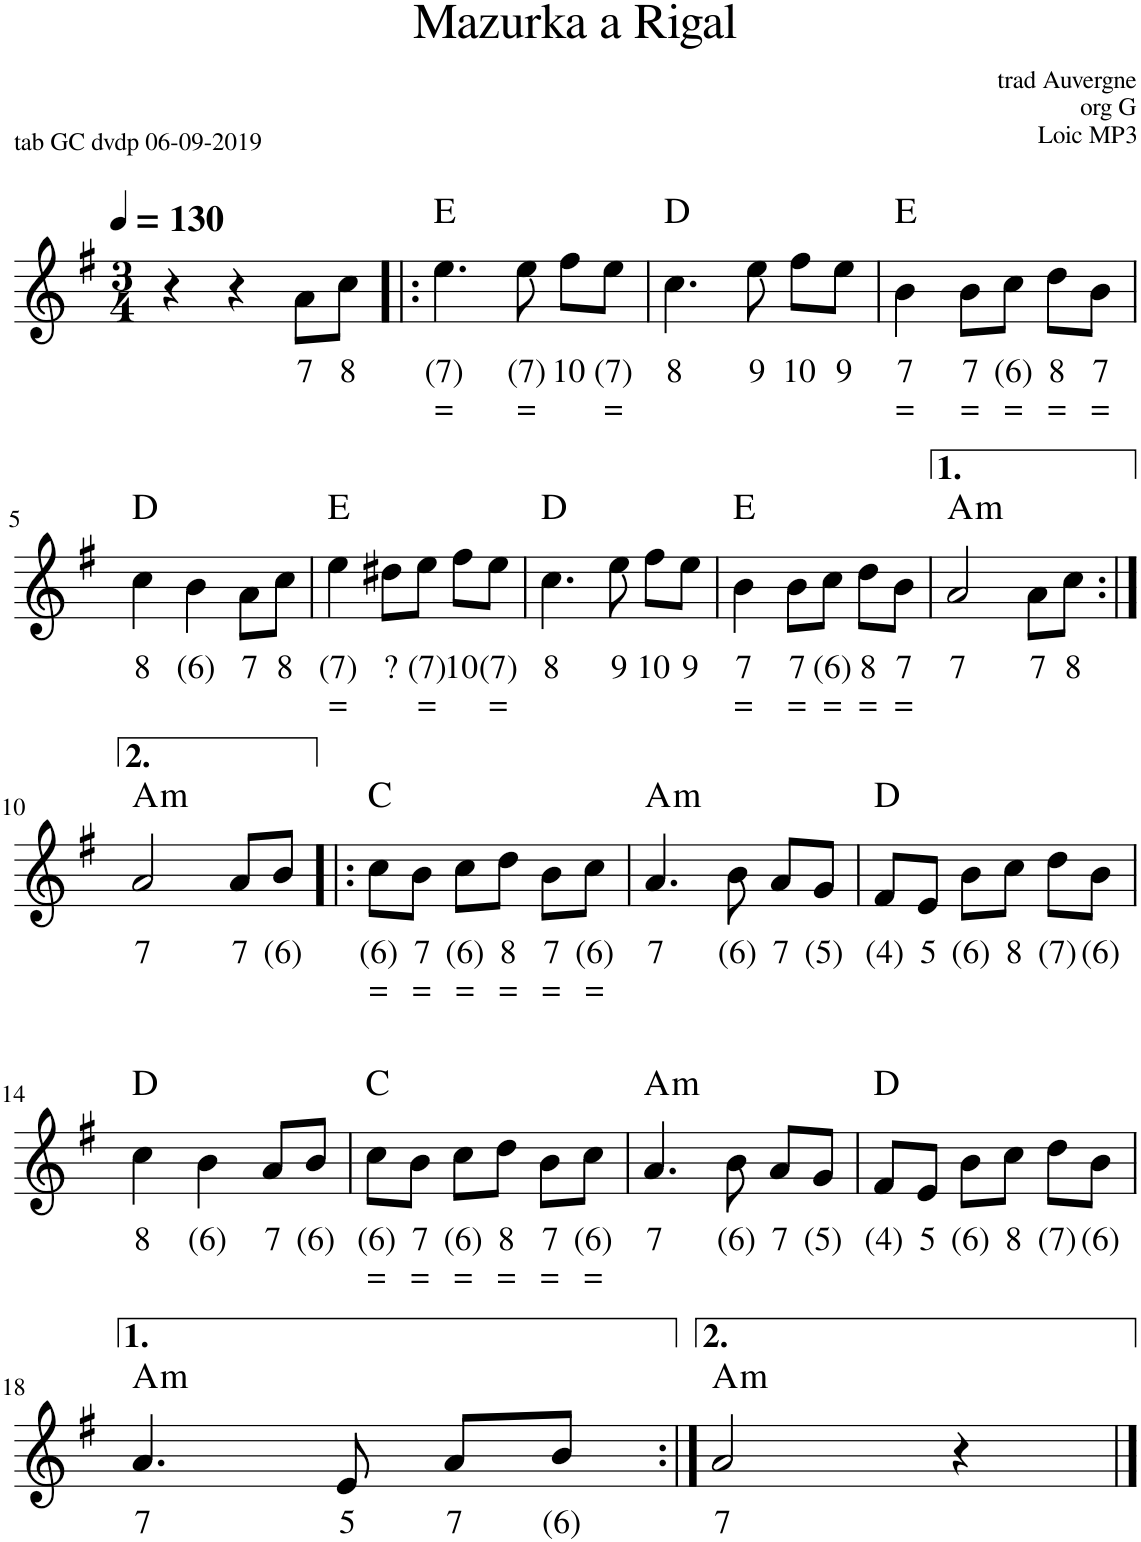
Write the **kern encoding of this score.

**kern	**text	**text	**harte
*part1	*part1	*part1	*part1
*staff1	*staff1	*staff1	*
*I"Accordeon	*	*	*
*I'Acc.	*	*	*
*clefG2	*	*	*
*k[f#]	*	*	*
*M3/4	*	*	*
*MM130	*	*	*
=1	=1	=1	=1
4r	.	.	.
4r	.	.	.
!	!LO:LY:b	!	!
8a\L	7	.	.
!	!LO:LY:b	!	!
8cc\J	8	.	.
=2!|:	=2!|:	=2!|:	=2!|:
!	!LO:LY:b	!LO:LY:b	!
4.ee\	(7)	=	E:maj
!	!LO:LY:b	!LO:LY:b	!
8ee\	(7)	=	.
!	!LO:LY:b	!	!
8ff#\L	10	.	.
!	!LO:LY:b	!LO:LY:b	!
8ee\J	(7)	=	.
=3	=3	=3	=3
!	!LO:LY:b	!	!
4.cc\	8	.	D:maj
!	!LO:LY:b	!	!
8ee\	9	.	.
!	!LO:LY:b	!	!
8ff#\L	10	.	.
!	!LO:LY:b	!	!
8ee\J	9	.	.
=4	=4	=4	=4
!	!LO:LY:b	!LO:LY:b	!
4b\	7	=	E:maj
!	!LO:LY:b	!LO:LY:b	!
8b\L	7	=	.
!	!LO:LY:b	!LO:LY:b	!
8cc\J	(6)	=	.
!	!LO:LY:b	!LO:LY:b	!
8dd\L	8	=	.
!	!LO:LY:b	!LO:LY:b	!
8b\J	7	=	.
!!LO:LB:g=z
=5	=5	=5	=5
!	!LO:LY:b	!	!
4cc\	8	.	D:maj
!	!LO:LY:b	!	!
4b\	(6)	.	.
!	!LO:LY:b	!	!
8a\L	7	.	.
!	!LO:LY:b	!	!
8cc\J	8	.	.
=6	=6	=6	=6
!	!LO:LY:b	!LO:LY:b	!
4ee\	(7)	=	E:maj
!	!LO:LY:b	!	!
8dd#X\L	?	.	.
!	!LO:LY:b	!LO:LY:b	!
8ee\J	(7)	=	.
!	!LO:LY:b	!	!
8ff#\L	10	.	.
!	!LO:LY:b	!LO:LY:b	!
8ee\J	(7)	=	.
=7	=7	=7	=7
!	!LO:LY:b	!	!
4.cc\	8	.	D:maj
!	!LO:LY:b	!	!
8ee\	9	.	.
!	!LO:LY:b	!	!
8ff#\L	10	.	.
!	!LO:LY:b	!	!
8ee\J	9	.	.
=8	=8	=8	=8
!	!LO:LY:b	!LO:LY:b	!
4b\	7	=	E:maj
!	!LO:LY:b	!LO:LY:b	!
8b\L	7	=	.
!	!LO:LY:b	!LO:LY:b	!
8cc\J	(6)	=	.
!	!LO:LY:b	!LO:LY:b	!
8dd\L	8	=	.
!	!LO:LY:b	!LO:LY:b	!
8b\J	7	=	.
=9	=9	=9	=9
!	!LO:LY:b	!	!LO:H:kt=m
2a/	7	.	A:min
!	!LO:LY:b	!	!
8a\L	7	.	.
!	!LO:LY:b	!	!
8cc\J	8	.	.
!!LO:LB:g=z
=10:|!	=10:|!	=10:|!	=10:|!
!	!LO:LY:b	!	!LO:H:kt=m
2a/	7	.	A:min
!	!LO:LY:b	!	!
8a/L	7	.	.
!	!LO:LY:b	!	!
8b/J	(6)	.	.
=11!|:	=11!|:	=11!|:	=11!|:
!	!LO:LY:b	!LO:LY:b	!
8cc\L	(6)	=	C:maj
!	!LO:LY:b	!LO:LY:b	!
8b\J	7	=	.
!	!LO:LY:b	!LO:LY:b	!
8cc\L	(6)	=	.
!	!LO:LY:b	!LO:LY:b	!
8dd\J	8	=	.
!	!LO:LY:b	!LO:LY:b	!
8b\L	7	=	.
!	!LO:LY:b	!LO:LY:b	!
8cc\J	(6)	=	.
=12	=12	=12	=12
!	!LO:LY:b	!	!LO:H:kt=m
4.a/	7	.	A:min
!	!LO:LY:b	!	!
8b\	(6)	.	.
!	!LO:LY:b	!	!
8a/L	7	.	.
!	!LO:LY:b	!	!
8g/J	(5)	.	.
=13	=13	=13	=13
!	!LO:LY:b	!	!
8f#/L	(4)	.	D:maj
!	!LO:LY:b	!	!
8e/J	5	.	.
!	!LO:LY:b	!	!
8b\L	(6)	.	.
!	!LO:LY:b	!	!
8cc\J	8	.	.
!	!LO:LY:b	!	!
8dd\L	(7)	.	.
!	!LO:LY:b	!	!
8b\J	(6)	.	.
!!LO:LB:g=z
=14	=14	=14	=14
!	!LO:LY:b	!	!
4cc\	8	.	D:maj
!	!LO:LY:b	!	!
4b\	(6)	.	.
!	!LO:LY:b	!	!
8a/L	7	.	.
!	!LO:LY:b	!	!
8b/J	(6)	.	.
=15	=15	=15	=15
!	!LO:LY:b	!LO:LY:b	!
8cc\L	(6)	=	C:maj
!	!LO:LY:b	!LO:LY:b	!
8b\J	7	=	.
!	!LO:LY:b	!LO:LY:b	!
8cc\L	(6)	=	.
!	!LO:LY:b	!LO:LY:b	!
8dd\J	8	=	.
!	!LO:LY:b	!LO:LY:b	!
8b\L	7	=	.
!	!LO:LY:b	!LO:LY:b	!
8cc\J	(6)	=	.
=16	=16	=16	=16
!	!LO:LY:b	!	!LO:H:kt=m
4.a/	7	.	A:min
!	!LO:LY:b	!	!
8b\	(6)	.	.
!	!LO:LY:b	!	!
8a/L	7	.	.
!	!LO:LY:b	!	!
8g/J	(5)	.	.
=17	=17	=17	=17
!	!LO:LY:b	!	!
8f#/L	(4)	.	D:maj
!	!LO:LY:b	!	!
8e/J	5	.	.
!	!LO:LY:b	!	!
8b\L	(6)	.	.
!	!LO:LY:b	!	!
8cc\J	8	.	.
!	!LO:LY:b	!	!
8dd\L	(7)	.	.
!	!LO:LY:b	!	!
8b\J	(6)	.	.
!!LO:LB:g=z
=18	=18	=18	=18
!	!LO:LY:b	!	!LO:H:kt=m
4.a/	7	.	A:min
!	!LO:LY:b	!	!
8e/	5	.	.
!	!LO:LY:b	!	!
8a/L	7	.	.
!	!LO:LY:b	!	!
8b/J	(6)	.	.
=19:|!	=19:|!	=19:|!	=19:|!
!	!LO:LY:b	!	!LO:H:kt=m
2a/	7	.	A:min
4r	.	.	.
==	==	==	==
*-	*-	*-	*-
